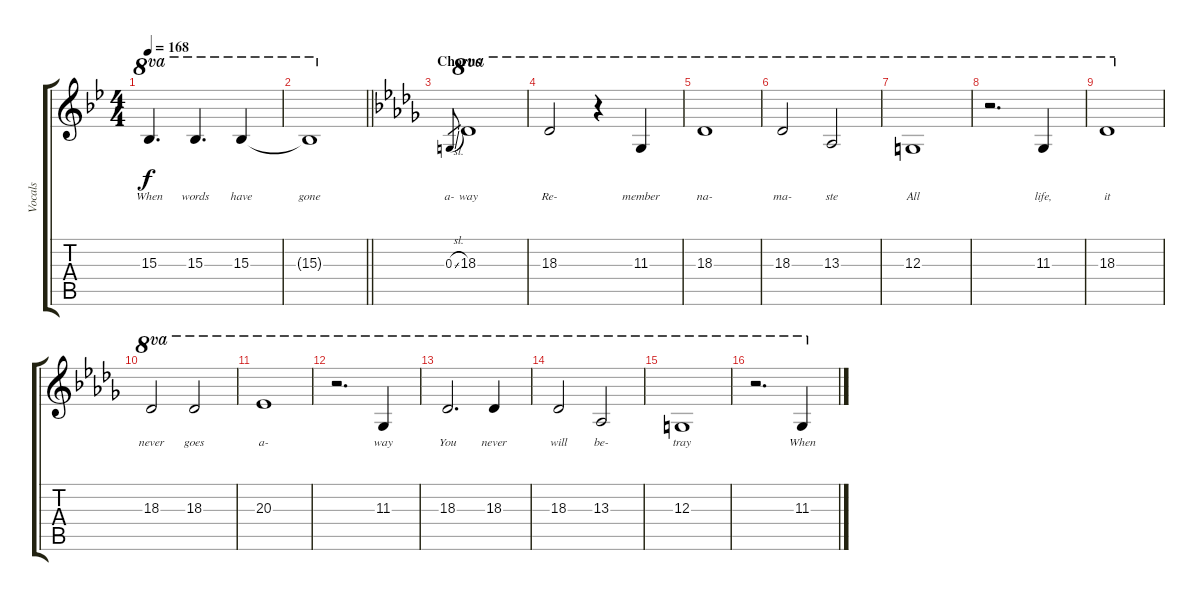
\track ("Vocals" "Vocals") {instrument pad4choir}
\staff {score tabs}
\tuning (E4 C4 G3 C3 G2 C2) {hide}
\ts (4 4)
\tempo 168
\clef g2
\ks bb
15.3.4{d ot 8va lyrics (0 "When") lyrics (1 "") lyrics (2 "") lyrics (3 "") lyrics (4 "") dy f} 15.3.4{d ot 8va lyrics (0 "words") lyrics (1 "") lyrics (2 "") lyrics (3 "") lyrics (4 "")} 15.3.4{ot 8va lyrics (0 "have") lyrics (1 "") lyrics (2 "") lyrics (3 "") lyrics (4 "")} |
\barLineRight lightlight
15.3{t}.1{ot 8va lyrics (0 "gone") lyrics (1 "") lyrics (2 "") lyrics (3 "") lyrics (4 "")} |
\section ("" "Chorus")
\ks db
0.3{sl}.8{lyrics (0 "a-") lyrics (1 "") lyrics (2 "") lyrics (3 "") lyrics (4 "") gr} 18.3.1{ot 8va lyrics (0 "way") lyrics (1 "") lyrics (2 "") lyrics (3 "") lyrics (4 "")} |
18.3.2{ot 8va lyrics (0 "Re-") lyrics (1 "") lyrics (2 "") lyrics (3 "") lyrics (4 "")} r.4{ot 8va} 11.3.4{ot 8va lyrics (0 "member") lyrics (1 "") lyrics (2 "") lyrics (3 "") lyrics (4 "")} |
18.3.1{ot 8va lyrics (0 "na-") lyrics (1 "") lyrics (2 "") lyrics (3 "") lyrics (4 "")} |
18.3.2{ot 8va lyrics (0 "ma-") lyrics (1 "") lyrics (2 "") lyrics (3 "") lyrics (4 "")} 13.3.2{ot 8va lyrics (0 "ste") lyrics (1 "") lyrics (2 "") lyrics (3 "") lyrics (4 "")} |
12.3.1{ot 8va lyrics (0 "All") lyrics (1 "") lyrics (2 "") lyrics (3 "") lyrics (4 "")} |
r.2{d ot 8va} 11.3.4{ot 8va lyrics (0 "life,") lyrics (1 "") lyrics (2 "") lyrics (3 "") lyrics (4 "")} |
18.3.1{ot 8va lyrics (0 "it") lyrics (1 "") lyrics (2 "") lyrics (3 "") lyrics (4 "")} |
18.3.2{ot 8va lyrics (0 "never") lyrics (1 "") lyrics (2 "") lyrics (3 "") lyrics (4 "")} 18.3.2{ot 8va lyrics (0 "goes") lyrics (1 "") lyrics (2 "") lyrics (3 "") lyrics (4 "")} |
20.3.1{ot 8va lyrics (0 "a-") lyrics (1 "") lyrics (2 "") lyrics (3 "") lyrics (4 "")} |
r.2{d ot 8va} 11.3.4{ot 8va lyrics (0 "way") lyrics (1 "") lyrics (2 "") lyrics (3 "") lyrics (4 "")} |
18.3.2{d ot 8va lyrics (0 "You") lyrics (1 "") lyrics (2 "") lyrics (3 "") lyrics (4 "")} 18.3.4{ot 8va lyrics (0 "never") lyrics (1 "") lyrics (2 "") lyrics (3 "") lyrics (4 "")} |
18.3.2{ot 8va lyrics (0 "will") lyrics (1 "") lyrics (2 "") lyrics (3 "") lyrics (4 "")} 13.3.2{ot 8va lyrics (0 "be-") lyrics (1 "") lyrics (2 "") lyrics (3 "") lyrics (4 "")} |
12.3.1{ot 8va lyrics (0 "tray") lyrics (1 "") lyrics (2 "") lyrics (3 "") lyrics (4 "")} |
r.2{d ot 8va} 11.3.4{ot 8va lyrics (0 "When") lyrics (1 "") lyrics (2 "") lyrics (3 "") lyrics (4 "")}
